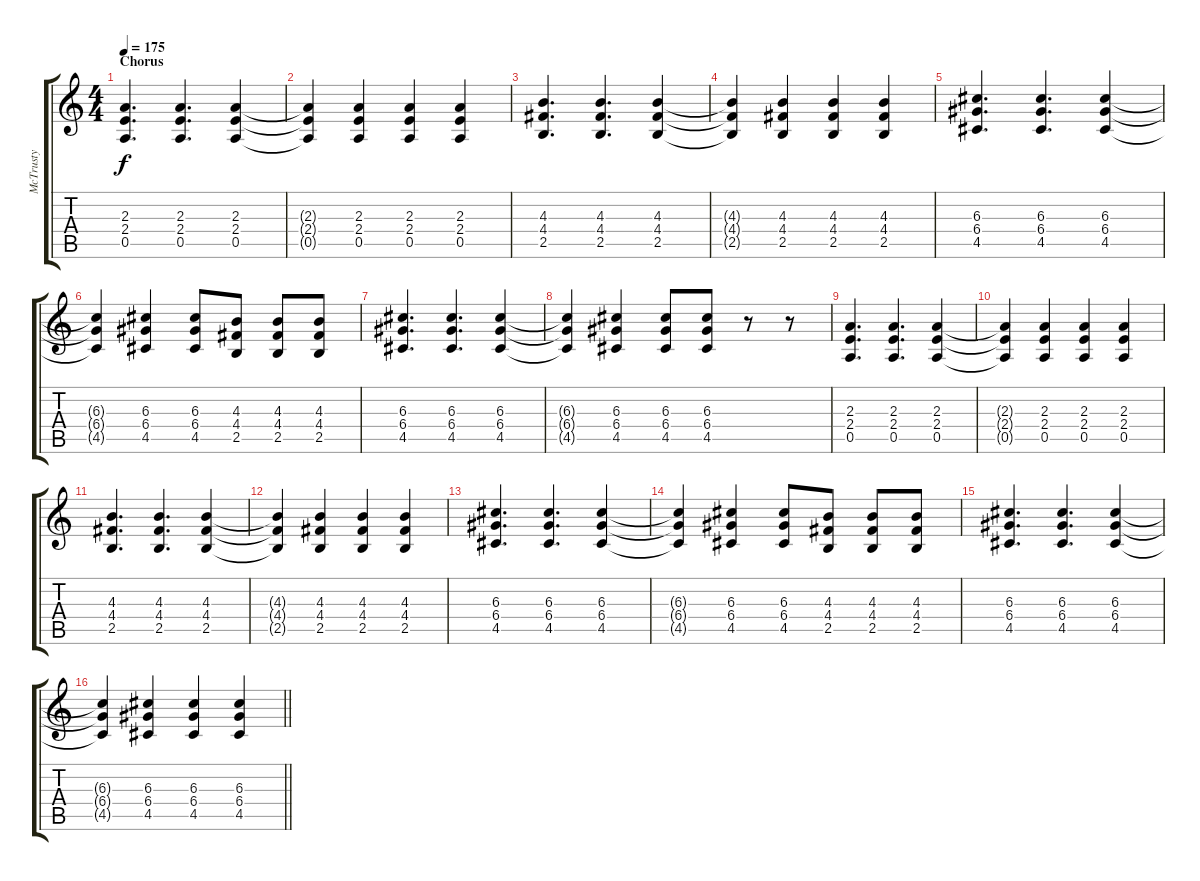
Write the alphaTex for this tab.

\track ("McTrusty" "McTrusty") {instrument distortionguitar}
\staff {score tabs}
\tuning (E4 B3 G3 D3 A2 D2) {hide}
\ts (4 4)
\section ("" "Chorus")
\tempo 175
\clef g2
\ks c
(2.3 2.4 0.5).4{d dy f} (2.3 2.4 0.5).4{d} (2.3 2.4 0.5).4 |
(2.3{t} 2.4{t} 0.5{t}).4 (2.3 2.4 0.5).4 (2.3 2.4 0.5).4 (2.3 2.4 0.5).4 |
(4.3 4.4 2.5).4{d} (4.3 4.4 2.5).4{d} (4.3 4.4 2.5).4 |
(4.3{t} 4.4{t} 2.5{t}).4 (4.3 4.4 2.5).4 (4.3 4.4 2.5).4 (4.3 4.4 2.5).4 |
(6.3 6.4 4.5).4{d} (6.3 6.4 4.5).4{d} (6.3 6.4 4.5).4 |
(6.3{t} 6.4{t} 4.5{t}).4 (6.3 6.4 4.5).4 (6.3 6.4 4.5).8 (4.3 4.4 2.5).8 (4.3 4.4 2.5).8 (4.3 4.4 2.5).8 |
(6.3 6.4 4.5).4{d} (6.3 6.4 4.5).4{d} (6.3 6.4 4.5).4 |
(6.3{t} 6.4{t} 4.5{t}).4 (6.3 6.4 4.5).4 (6.3 6.4 4.5).8 (6.3 6.4 4.5).8 r.8 r.8 |
(2.3 2.4 0.5).4{d} (2.3 2.4 0.5).4{d} (2.3 2.4 0.5).4 |
(2.3{t} 2.4{t} 0.5{t}).4 (2.3 2.4 0.5).4 (2.3 2.4 0.5).4 (2.3 2.4 0.5).4 |
(4.3 4.4 2.5).4{d} (4.3 4.4 2.5).4{d} (4.3 4.4 2.5).4 |
(4.3{t} 4.4{t} 2.5{t}).4 (4.3 4.4 2.5).4 (4.3 4.4 2.5).4 (4.3 4.4 2.5).4 |
(6.3 6.4 4.5).4{d} (6.3 6.4 4.5).4{d} (6.3 6.4 4.5).4 |
(6.3{t} 6.4{t} 4.5{t}).4 (6.3 6.4 4.5).4 (6.3 6.4 4.5).8 (4.3 4.4 2.5).8 (4.3 4.4 2.5).8 (4.3 4.4 2.5).8 |
(6.3 6.4 4.5).4{d} (6.3 6.4 4.5).4{d} (6.3 6.4 4.5).4 |
\barLineRight lightlight
(6.3{t} 6.4{t} 4.5{t}).4 (6.3 6.4 4.5).4 (6.3 6.4 4.5).4 (6.3 6.4 4.5).4
